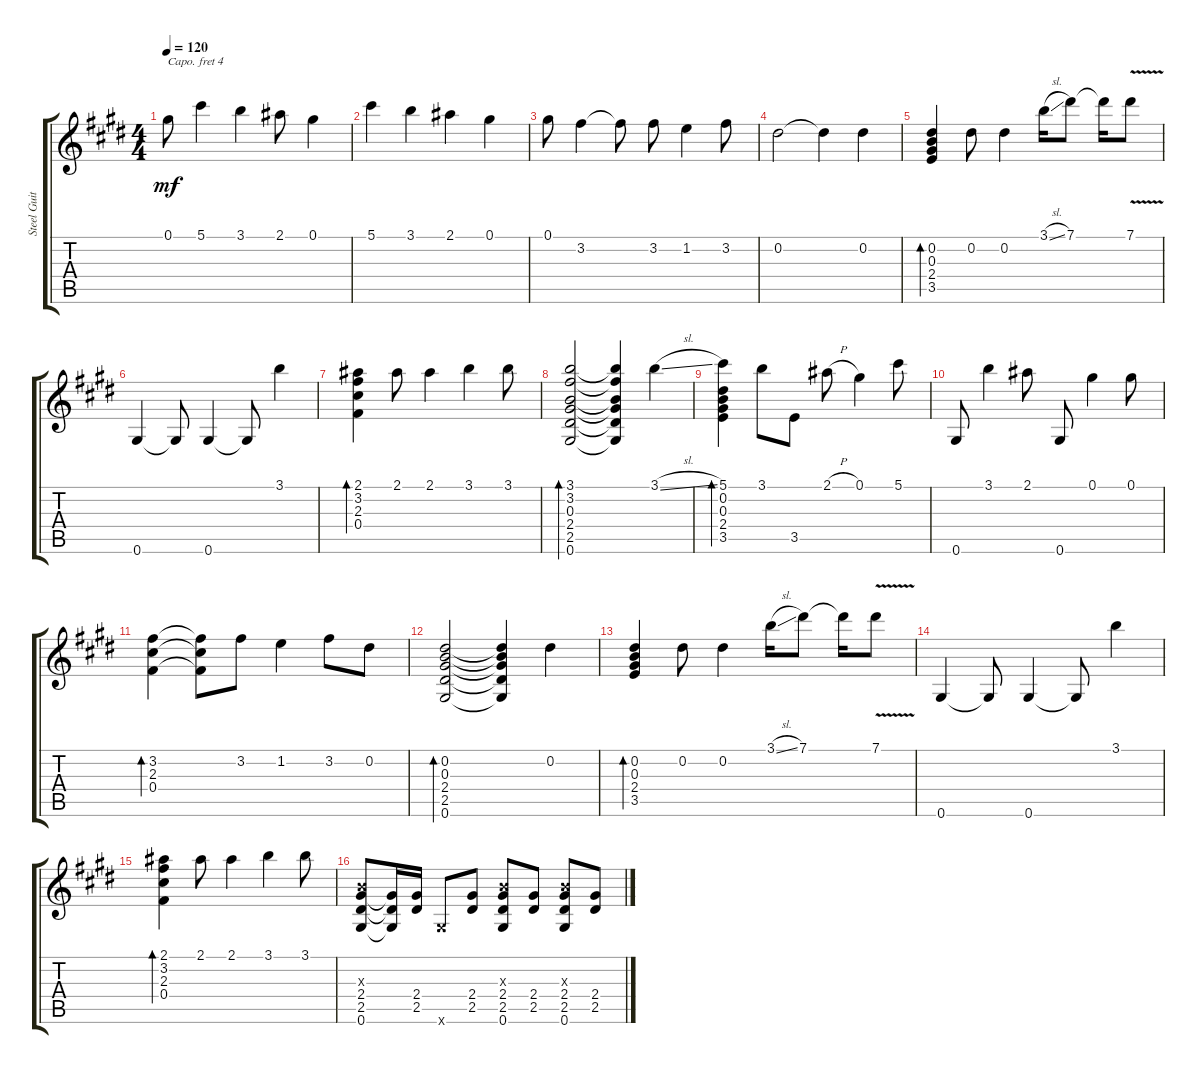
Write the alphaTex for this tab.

\track ("Steel Guitar" "Steel Guit") {instrument acousticguitarsteel}
\staff {score tabs}
\capo 4
\tuning (E4 B3 G3 D3 A2 E2) {hide}
\ts (4 4)
\tempo 120
\clef g2
\ks e
0.1.8{dy mf instrument acousticguitarsteel} 5.1.4 3.1.4 2.1.8 0.1.4 |
5.1.4 3.1.4 2.1.4 0.1.4 |
0.1.8 3.2.4 3.2{t}.8 3.2.8 1.2.4 3.2.8 |
0.2.2 0.2{t}.4 0.2.4 |
(0.2 0.3 2.4 3.5).4{bd 30} 0.2.8 0.2.4 3.1{sl}.16 7.1.8 7.1{t}.16 7.1{v}.8 |
0.6.4 0.6{t}.8 0.6.4 0.6{t}.8 3.1.4 |
(2.1 3.2 2.3 0.4).4{bd 30} 2.1.8 2.1.4 3.1.4 3.1.8 |
(3.1 3.2 0.3 2.4 2.5 0.6).2{bd 30} (3.1{t} 3.2{t} 0.3{t} 2.4{t} 2.5{t} 0.6{t}).4 3.1{sl}.4 |
(5.1 0.2 0.3 2.4 3.5).4{bd 30} 3.1.8 3.5.8 2.1{h}.8 0.1.4 5.1.8 |
0.6.8 3.1.4 2.1.8 0.6.8 0.1.4 0.1.8 |
(3.2 2.3 0.4).4{bd 30} (3.2{t} 2.3{t} 0.4{t}).8 3.2.8 1.2.4 3.2.8 0.2.8 |
(0.2 0.3 2.4 2.5 0.6).2{bd 30} (0.2{t} 0.3{t} 2.4{t} 2.5{t} 0.6{t}).4 0.2.4 |
(0.2 0.3 2.4 3.5).4{bd 30} 0.2.8 0.2.4 3.1{sl}.16 7.1.8 7.1{t}.16 7.1{v}.8 |
0.6.4 0.6{t}.8 0.6.4 0.6{t}.8 3.1.4 |
(2.1 3.2 2.3 0.4).4{bd 30} 2.1.8 2.1.4 3.1.4 3.1.8 |
(0.3{x} 2.4 2.5 0.6).8 (2.4{t} 2.5{t} 0.6{t}).16 (2.4 2.5).16 0.6{x}.8 (2.4 2.5).8 (0.3{x} 2.4 2.5 0.6).8 (2.4 2.5).8 (0.3{x} 2.4 2.5 0.6).8 (2.4 2.5).8
